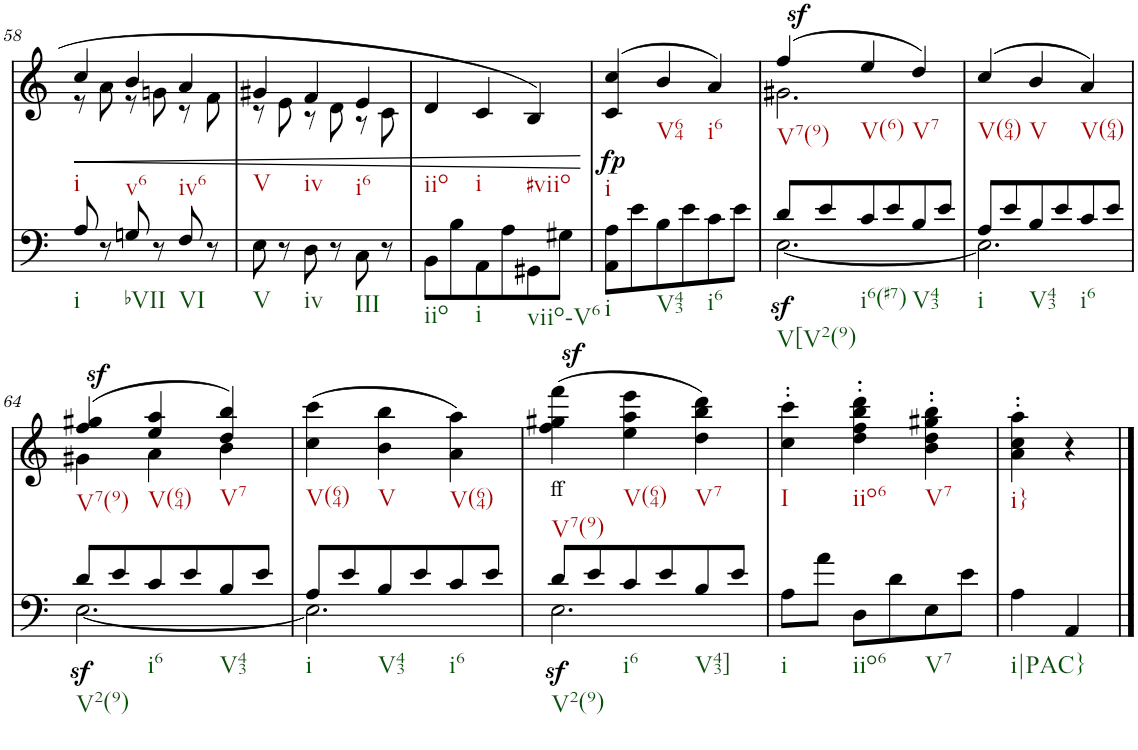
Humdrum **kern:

**kern	**dynam	**kern	**text	**dynam
*part2	*part2	*part1	*part1	*part1
*staff2	*staff2	*staff1	*staff1	*staff1
*I"piano	*	*I"piano	*	*
*I'Pno	*	*I'Pno	*	*
!!LO:PB:g=z
*clefF4	*	*clefG2	*	*
*k[]	*	*k[]	*	*
*M3/4	*	*M3/4	*	*
=58	=58	=58	=58	=58
!	!	!	!	!LO:HP:b
*	*	*^	*	*
8A/	.	4cc/	8r	.	<
8r	.	.	8a\	.	.
8Gn/	.	4b/	8r	.	.
8r	.	.	8gn\	.	.
8F/	.	4a/	8r	.	.
8r	.	.	8f\	.	.
=59	=59	=59	=59	=59	=59
8E\	.	4g#X/	8r	.	.
8r	.	.	8e\	.	.
8D\	.	4f/	8r	.	.
8r	.	.	8d\	.	.
8C\	.	4e/	8r	.	.
8r	.	.	8c\	.	.
*	*	*v	*v	*	*
=60	=60	=60	=60	=60
8BB\L	.	4d/	.	.
8B\	.	.	.	.
8AA\	.	4c/	.	.
8A\	.	.	.	.
8GG#X\	.	4B/	.	.
8G#X\J	.	.	.	.
.	.	.	.	[
=61	=61	=61	=61	=61
!	!	!	!	!LO:DY:b
8AA\ 8A\L	.	(>4c/ 4cc/	.	fp
8e\	.	.	.	.
8B\	.	4b/	.	.
8e\	.	.	.	.
8c\	.	4a/)	.	.
8e\J	.	.	.	.
=62	=62	=62	=62	=62
*^	*	*^	*	*
!	!	!LO:DY:b	!	!	!	!LO:DY:a
8d/L	[2.E\	sf	(4ff/	2.g#X\	.	sf
8e/	.	.	.	.	.	.
8c/	.	.	4ee/	.	.	.
8e/	.	.	.	.	.	.
8B/	.	.	4dd/)	.	.	.
8e/J	.	.	.	.	.	.
*	*	*	*v	*v	*	*
=63	=63	=63	=63	=63	=63
8A/L	2.E\]	.	(>4cc/	.	.
8e/	.	.	.	.	.
8B/	.	.	4b/	.	.
8e/	.	.	.	.	.
8c/	.	.	4a/)	.	.
8e/J	.	.	.	.	.
!!LO:LB:g=z
=64	=64	=64	=64	=64	=64
*	*	*	*^	*	*
!	!	!LO:DY:b	!	!	!	!LO:DY:a
8d/L	[2.E\	sf	(>4ff/ 4gg#X/	4g#X\	.	sf
8e/	.	.	.	.	.	.
8c/	.	.	4ee/ 4aa/	4a\	.	.
8e/	.	.	.	.	.	.
8B/	.	.	4dd/ 4bb/)	4b\	.	.
8e/J	.	.	.	.	.	.
*	*	*	*v	*v	*	*
=65	=65	=65	=65	=65	=65
8A/L	2.E\]	.	(4cc\ 4ccc\	.	.
8e/	.	.	.	.	.
8B/	.	.	4b\ 4bb\	.	.
8e/	.	.	.	.	.
8c/	.	.	4a\ 4aa\)	.	.
8e/J	.	.	.	.	.
=66	=66	=66	=66	=66	=66
!	!	!LO:DY:b	!	!LO:LY:b	!
8d/L	2.E\	sf	(4ff\z> 4gg#X\z> 4fff\z>	ff	.
8e/	.	.	.	.	.
8c/	.	.	4ee\ 4aa\ 4eee\	.	.
8e/	.	.	.	.	.
8B/	.	.	4dd\ 4bb\ 4ddd\)	.	.
8e/J	.	.	.	.	.
*v	*v	*	*	*	*
=67	=67	=67	=67	=67
8A\L	.	4cc\' 4ccc\'	.	.
8a\J	.	.	.	.
8D\L	.	4dd\' 4ff\' 4bb\' 4ddd\'	.	.
8d\	.	.	.	.
8E\	.	4b\' 4dd\' 4gg#X\' 4bb\'	.	.
8e\J	.	.	.	.
=68	=68	=68	=68	=68
4A\	.	4a\' 4cc\' 4aa\'	.	.
4AA/	.	4r	.	.
==	==	==	==	==
*-	*-	*-	*-	*-
